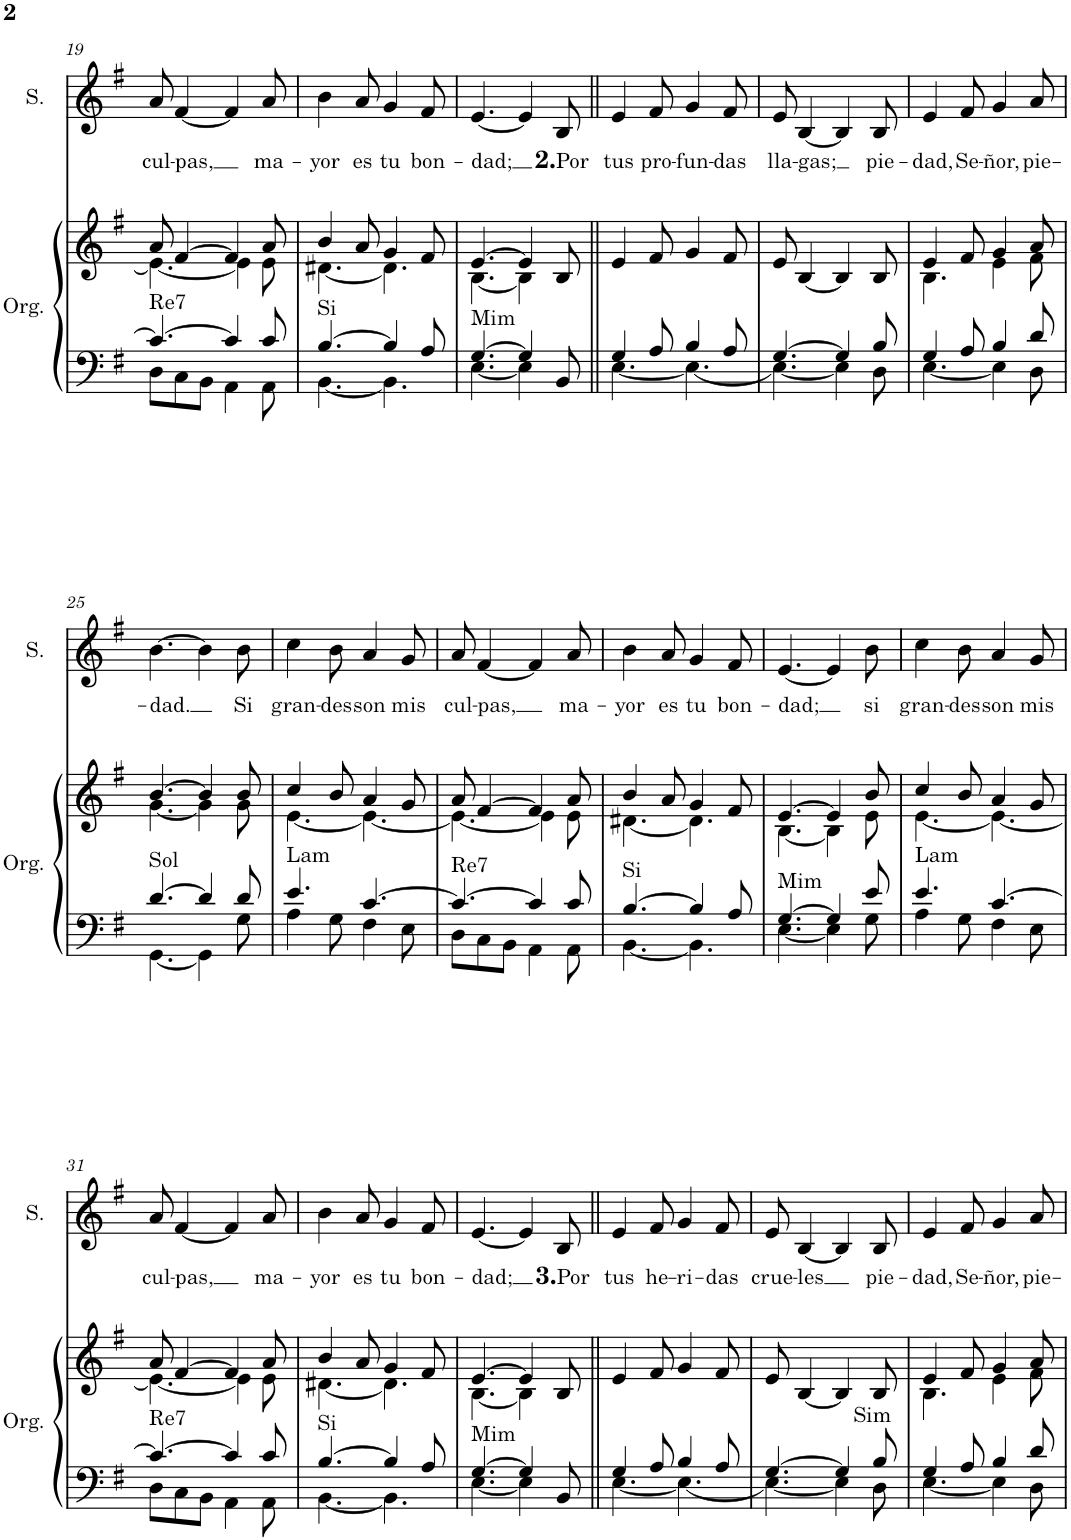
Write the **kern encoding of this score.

**kern	**kern	**harte	**kern	**text
*part2	*part2	*part2	*part1	*part1
*staff3	*staff2	*	*staff1	*staff1
*I"Órgano	*	*	*I"Soprano	*
*	*	*	*I'S.	*
!!LO:PB:g=z
*clefF4	*clefG2	*	*clefG2	*
*k[f#]	*k[f#]	*	*k[f#]	*
*M6/8	*M6/8	*	*M6/8	*
=19	=19	=19	=19	=19
*^	*^	*	*	*
!	!	!	!	!LO:H:kt=Re7	!	!LO:LY:b
4.c/_	8D\L	8a/	4.e\_	N	8a/	cul-
!	!	!	!	!	!	!LO:LY:b
.	8C\	[4f#/	.	.	[4f#/	-pas,
.	8BB\J	.	.	.	.	.
4c/]	4AA\	4f#/]	4e\]	.	4f#/]	.
!	!	!	!	!	!	!LO:LY:b
8c/	8AA\	8a/	8e\	.	8a/	ma-
=20	=20	=20	=20	=20	=20	=20
!	!	!	!	!LO:H:kt=Si	!	!LO:LY:b
[4.B/	[4.BB\	4b/	[4.d#X\	N	4b\	-yor
!	!	!	!	!	!	!LO:LY:b
.	.	8a/	.	.	8a/	es
!	!	!	!	!	!	!LO:LY:b
4B/]	4.BB\]	4g/	4.d#\]	.	4g/	tu
!	!	!	!	!	!	!LO:LY:b
8A/	.	8f#/	.	.	8f#/	bon-
=21	=21	=21	=21	=21	=21	=21
!	!	!	!	!LO:H:kt=Mim	!	!LO:LY:b
[4.G/	[4.E\	[4.e/	[4.B\	N	[4.e/	-dad;
4G/]	4E\]	4e/]	4B\]	.	4e/]	.
!	!	!	!	!	!	!LO:LY:b
8BB/	8ryy	8B/	8ryy	.	8B/	2. Por
=22||	=22||	=22||	=22||	=22||	=22||	=22||
!	!	!	!	!	!	!LO:LY:b
*	*	*v	*v	*	*	*
4G/	[4.E\	4e/	.	4e/	tus
!	!	!	!	!	!LO:LY:b
8A/	.	8f#/	.	8f#/	pro-
!	!	!	!	!	!LO:LY:b
4B/	4.E\_	4g/	.	4g/	-fun-
!	!	!	!	!	!LO:LY:b
8A/	.	8f#/	.	8f#/	-das
=23	=23	=23	=23	=23	=23
!	!	!	!	!	!LO:LY:b
[4.G/	4.E\_	8e/	.	8e/	lla-
!	!	!	!	!	!LO:LY:b
.	.	[4B/	.	[4B/	-gas;
4G/]	4E\]	4B/]	.	4B/]	.
!	!	!	!	!	!LO:LY:b
8B/	8D\	8B/	.	8B/	pie-
=24	=24	=24	=24	=24	=24
*	*	*^	*	*	*
!	!	!	!	!	!	!LO:LY:b
4G/	[4.E\	4e/	4.B\	.	4e/	-dad,
!	!	!	!	!	!	!LO:LY:b
8A/	.	8f#/	.	.	8f#/	Se-
!	!	!	!	!	!	!LO:LY:b
4B/	4E\]	4g/	4e\	.	4g/	-ñor,
!	!	!	!	!	!	!LO:LY:b
8d/	8D\	8a/	8f#\	.	8a/	pie-
!!LO:LB:g=z
=25	=25	=25	=25	=25	=25	=25
!	!	!	!	!LO:H:kt=Sol	!	!LO:LY:b
[4.d/	[4.GG\	[4.b/	[4.g\	N	[4.b\	-dad.
4d/]	4GG\]	4b/]	4g\]	.	4b\]	.
!	!	!	!	!	!	!LO:LY:b
8d/	8G\	8b/	8g\	.	8b\	Si
=26	=26	=26	=26	=26	=26	=26
!	!	!	!	!LO:H:kt=Lam	!	!LO:LY:b
4.e/	4A\	4cc/	[4.e\	N	4cc\	gran-
!	!	!	!	!	!	!LO:LY:b
.	8G\	8b/	.	.	8b\	-des
!	!	!	!	!	!	!LO:LY:b
[4.c/	4F#\	4a/	4.e\_	.	4a/	son
!	!	!	!	!	!	!LO:LY:b
.	8E\	8g/	.	.	8g/	mis
=27	=27	=27	=27	=27	=27	=27
!	!	!	!	!LO:H:kt=Re7	!	!LO:LY:b
4.c/_	8D\L	8a/	4.e\_	N	8a/	cul-
!	!	!	!	!	!	!LO:LY:b
.	8C\	[4f#/	.	.	[4f#/	-pas,
.	8BB\J	.	.	.	.	.
4c/]	4AA\	4f#/]	4e\]	.	4f#/]	.
!	!	!	!	!	!	!LO:LY:b
8c/	8AA\	8a/	8e\	.	8a/	ma-
=28	=28	=28	=28	=28	=28	=28
!	!	!	!	!LO:H:kt=Si	!	!LO:LY:b
[4.B/	[4.BB\	4b/	[4.d#X\	N	4b\	-yor
!	!	!	!	!	!	!LO:LY:b
.	.	8a/	.	.	8a/	es
!	!	!	!	!	!	!LO:LY:b
4B/]	4.BB\]	4g/	4.d#\]	.	4g/	tu
!	!	!	!	!	!	!LO:LY:b
8A/	.	8f#/	.	.	8f#/	bon-
=29	=29	=29	=29	=29	=29	=29
!	!	!	!	!LO:H:kt=Mim	!	!LO:LY:b
[4.G/	[4.E\	[4.e/	[4.B\	N	[4.e/	-dad;
4G/]	4E\]	4e/]	4B\]	.	4e/]	.
!	!	!	!	!	!	!LO:LY:b
8e/	8G\	8b/	8e\	.	8b\	si
=30	=30	=30	=30	=30	=30	=30
!	!	!	!	!LO:H:kt=Lam	!	!LO:LY:b
4.e/	4A\	4cc/	[4.e\	N	4cc\	gran-
!	!	!	!	!	!	!LO:LY:b
.	8G\	8b/	.	.	8b\	-des
!	!	!	!	!	!	!LO:LY:b
[4.c/	4F#\	4a/	4.e\_	.	4a/	son
!	!	!	!	!	!	!LO:LY:b
.	8E\	8g/	.	.	8g/	mis
!!LO:LB:g=z
=31	=31	=31	=31	=31	=31	=31
!	!	!	!	!LO:H:kt=Re7	!	!LO:LY:b
4.c/_	8D\L	8a/	4.e\_	N	8a/	cul-
!	!	!	!	!	!	!LO:LY:b
.	8C\	[4f#/	.	.	[4f#/	-pas,
.	8BB\J	.	.	.	.	.
4c/]	4AA\	4f#/]	4e\]	.	4f#/]	.
!	!	!	!	!	!	!LO:LY:b
8c/	8AA\	8a/	8e\	.	8a/	ma-
=32	=32	=32	=32	=32	=32	=32
!	!	!	!	!LO:H:kt=Si	!	!LO:LY:b
[4.B/	[4.BB\	4b/	[4.d#X\	N	4b\	-yor
!	!	!	!	!	!	!LO:LY:b
.	.	8a/	.	.	8a/	es
!	!	!	!	!	!	!LO:LY:b
4B/]	4.BB\]	4g/	4.d#\]	.	4g/	tu
!	!	!	!	!	!	!LO:LY:b
8A/	.	8f#/	.	.	8f#/	bon-
=33	=33	=33	=33	=33	=33	=33
!	!	!	!	!LO:H:kt=Mim	!	!LO:LY:b
[4.G/	[4.E\	[4.e/	[4.B\	N	[4.e/	-dad;
4G/]	4E\]	4e/]	4B\]	.	4e/]	.
!	!	!	!	!	!	!LO:LY:b
8BB/	8ryy	8B/	8ryy	.	8B/	3. Por
=34||	=34||	=34||	=34||	=34||	=34||	=34||
!	!	!	!	!	!	!LO:LY:b
*	*	*v	*v	*	*	*
4G/	[4.E\	4e/	.	4e/	tus
!	!	!	!	!	!LO:LY:b
8A/	.	8f#/	.	8f#/	he-
!	!	!	!	!	!LO:LY:b
4B/	4.E\_	4g/	.	4g/	-ri-
!	!	!	!	!	!LO:LY:b
8A/	.	8f#/	.	8f#/	-das
=35	=35	=35	=35	=35	=35
!	!	!	!	!	!LO:LY:b
[4.G/	4.E\_	8e/	.	8e/	crue-
!	!	!	!	!	!LO:LY:b
.	.	[4B/	.	[4B/	-les
!	!	!	!LO:H:kt=Sim	!	!
4G/]	4E\]	4B/]	N	4B/]	.
!	!	!	!	!	!LO:LY:b
8B/	8D\	8B/	.	8B/	pie-
=36	=36	=36	=36	=36	=36
*	*	*^	*	*	*
!	!	!	!	!	!	!LO:LY:b
4G/	[4.E\	4e/	4.B\	.	4e/	-dad,
!	!	!	!	!	!	!LO:LY:b
8A/	.	8f#/	.	.	8f#/	Se-
!	!	!	!	!	!	!LO:LY:b
4B/	4E\]	4g/	4e\	.	4g/	-ñor,
!	!	!	!	!	!	!LO:LY:b
8d/	8D\	8a/	8f#\	.	8a/	pie-
*v	*v	*	*	*	*	*
*	*v	*v	*	*	*
=	=	=	=	=
*-	*-	*-	*-	*-
